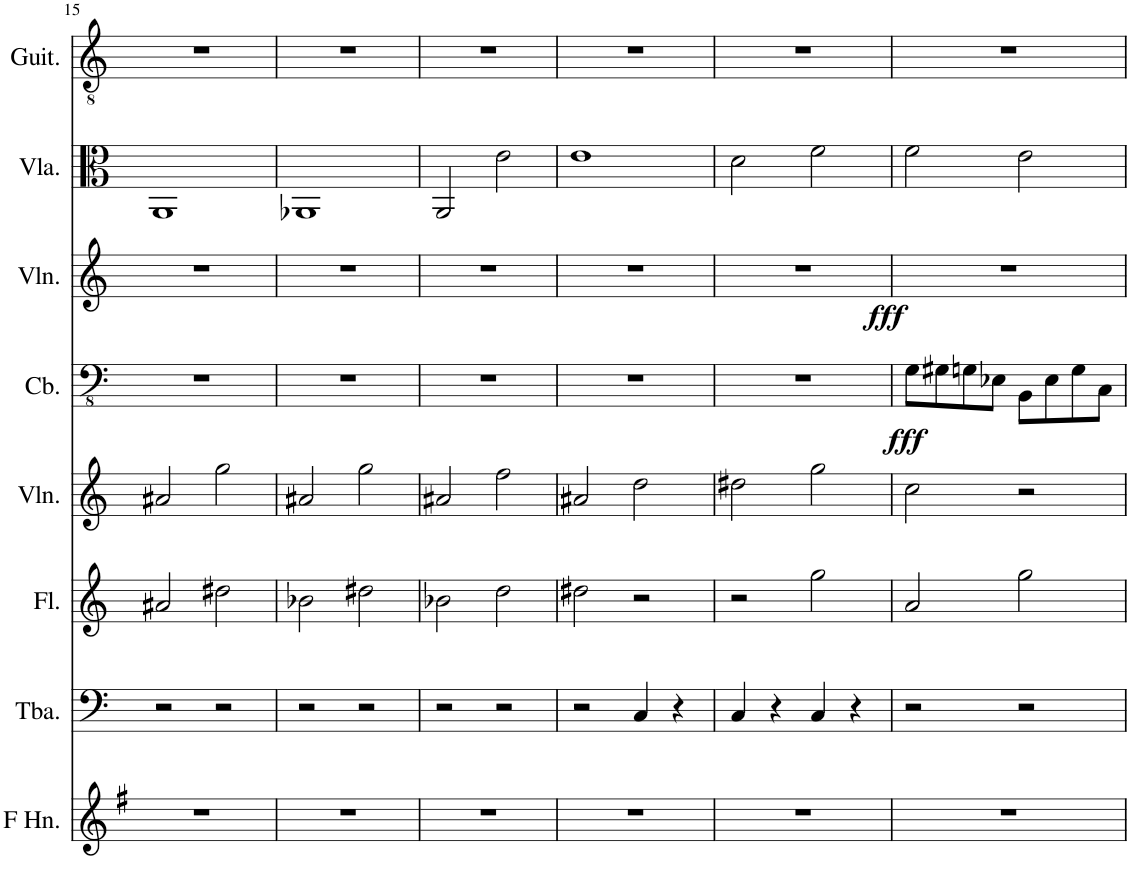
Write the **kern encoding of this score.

**kern	**kern	**kern	**kern	**kern	**dynam	**kern	**dynam	**kern	**kern
*part8	*part7	*part6	*part5	*part4	*part4	*part3	*part3	*part2	*part1
*staff8	*staff7	*staff6	*staff5	*staff4	*staff4	*staff3	*staff3	*staff2	*staff1
*I"Horn in F	*I"Tuba	*I"Flute	*I"Violin	*I"Contrabass	*	*I"Violin	*	*I"Viola	*I"Classical Guitar
*	*I'Tba.	*I'Fl.	*I'Vln.	*I'Cb.	*	*I'Vln.	*	*I'Vla.	*I'Guit.
!!LO:PB:g=z
*clefG2	*clefF4	*clefG2	*clefG2	*clefFv4	*	*clefG2	*	*clefC3	*clefGv2
*Trd4c7	*	*	*	*Trd7c12	*	*	*	*	*
*k[f#]	*k[]	*k[]	*k[]	*k[]	*	*k[]	*	*k[]	*k[]
*M4/4	*M4/4	*M4/4	*M4/4	*M4/4	*	*M4/4	*	*M4/4	*M4/4
=15	=15	=15	=15	=15	=15	=15	=15	=15	=15
1r	2r	2a#X/	2a#X/	1r	.	1r	.	1AA	1r
.	2r	2dd#X\	2gg\	.	.	.	.	.	.
=16	=16	=16	=16	=16	=16	=16	=16	=16	=16
1r	2r	2b-X\	2a#X/	1r	.	1r	.	1AA-X	1r
.	2r	2dd#X\	2gg\	.	.	.	.	.	.
=17	=17	=17	=17	=17	=17	=17	=17	=17	=17
1r	2r	2b-X\	2a#X/	1r	.	1r	.	2AA/	1r
.	2r	2dd\	2ff\	.	.	.	.	2e\	.
=18	=18	=18	=18	=18	=18	=18	=18	=18	=18
1r	2r	2dd#X\	2a#X/	1r	.	1r	.	1e	1r
.	4C/	2r	2dd\	.	.	.	.	.	.
.	4r	.	.	.	.	.	.	.	.
=19	=19	=19	=19	=19	=19	=19	=19	=19	=19
1r	4C/	2r	2dd#X\	1r	.	1r	.	2d\	1r
.	4r	.	.	.	.	.	.	.	.
.	4C/	2gg\	2gg\	.	.	.	.	2f\	.
.	4r	.	.	.	.	.	.	.	.
=20	=20	=20	=20	=20	=20	=20	=20	=20	=20
!	!	!	!	!	!LO:DY:b	!	!LO:DY:b	!	!
1r	2r	2a/	2cc\	8GG\L	fff	1r	fff	2f\	1r
.	.	.	.	8GG#X\	.	.	.	.	.
.	.	.	.	8GGn\	.	.	.	.	.
.	.	.	.	8EE-X\J	.	.	.	.	.
.	2r	2gg\	2r	8BBB\L	.	.	.	2e\	.
.	.	.	.	8EE-\	.	.	.	.	.
.	.	.	.	8GG\	.	.	.	.	.
.	.	.	.	8CC\J	.	.	.	.	.
=	=	=	=	=	=	=	=	=	=
*-	*-	*-	*-	*-	*-	*-	*-	*-	*-
